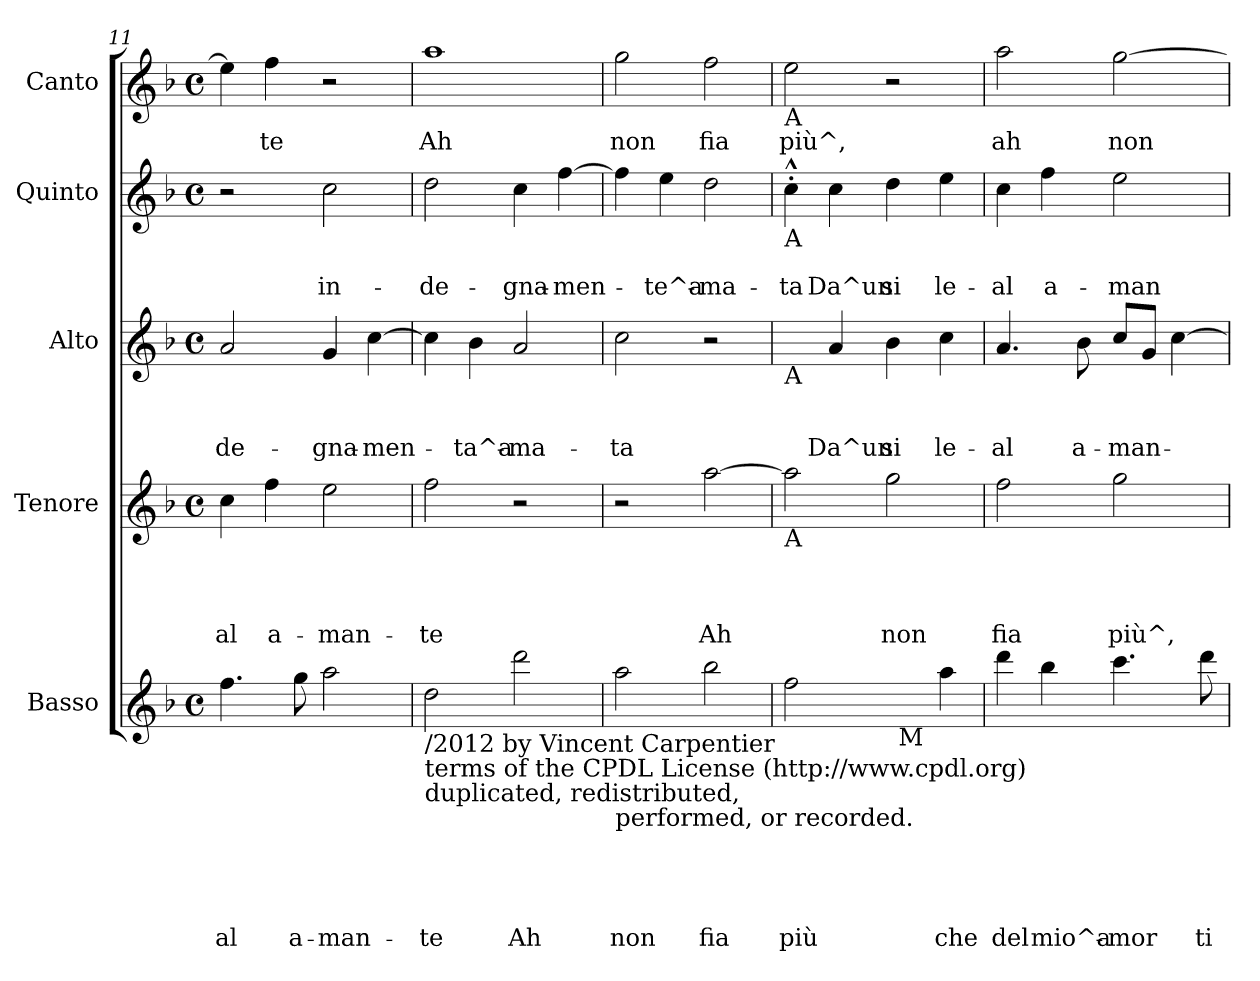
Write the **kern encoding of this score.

**kern	**text	**text	**text	**text	**text	**kern	**text	**text	**text	**text	**kern	**text	**text	**text	**kern	**text	**text	**kern	**text
*part5	*part5	*part5	*part5	*part5	*part5	*part4	*part4	*part4	*part4	*part4	*part3	*part3	*part3	*part3	*part2	*part2	*part2	*part1	*part1
*staff5	*staff5	*staff5	*staff5	*staff5	*staff5	*staff4	*staff4	*staff4	*staff4	*staff4	*staff3	*staff3	*staff3	*staff3	*staff2	*staff2	*staff2	*staff1	*staff1
*I"Basso	*	*	*	*	*	*I"Tenore	*	*	*	*	*I"Alto	*	*	*	*I"Quinto	*	*	*I"Canto	*
*clefG2	*	*	*	*	*	*clefG2	*	*	*	*	*clefG2	*	*	*	*clefG2	*	*	*clefG2	*
*k[b-]	*	*	*	*	*	*k[b-]	*	*	*	*	*k[b-]	*	*	*	*k[b-]	*	*	*k[b-]	*
*F:	*	*	*	*	*	*F:	*	*	*	*	*F:	*	*	*	*F:	*	*	*F:	*
*M4/4	*	*	*	*	*	*M4/4	*	*	*	*	*M4/4	*	*	*	*M4/4	*	*	*M4/4	*
*met(c)	*	*	*	*	*	*met(c)	*	*	*	*	*met(c)	*	*	*	*met(c)	*	*	*met(c)	*
=11	=11	=11	=11	=11	=11	=11	=11	=11	=11	=11	=11	=11	=11	=11	=11	=11	=11	=11	=11
!	!	!	!	!	!LO:LY:b	!	!	!	!	!LO:LY:b	!	!	!	!LO:LY:b	!	!	!	!	!
4.ff\	.	.	.	.	-al	4cc\	.	.	.	-al	2a/	.	.	-de-	2r	.	.	4ee\]	.
!	!	!	!	!	!	!	!	!	!	!LO:LY:b	!	!	!	!	!	!	!	!	!LO:LY:b
.	.	.	.	.	.	4ff\	.	.	.	a-	.	.	.	.	.	.	.	4ff\	-te
!	!	!	!	!	!LO:LY:b	!	!	!	!	!	!	!	!	!	!	!	!	!	!
8gg\	.	.	.	.	a-	.	.	.	.	.	.	.	.	.	.	.	.	.	.
!	!	!	!	!	!LO:LY:b	!	!	!	!	!LO:LY:b	!	!	!	!LO:LY:b	!	!	!LO:LY:b	!	!
2aa\	.	.	.	.	-man-	2ee\	.	.	.	-man-	4g/	.	.	-gna-	2cc\	.	in-	2r	.
!	!	!	!	!	!	!	!	!	!	!	!	!	!	!LO:LY:b	!	!	!	!	!
.	.	.	.	.	.	.	.	.	.	.	[>4cc\	.	.	-men-	.	.	.	.	.
=12	=12	=12	=12	=12	=12	=12	=12	=12	=12	=12	=12	=12	=12	=12	=12	=12	=12	=12	=12
!LO:TX:b:t=/2012 by Vincent Carpentier	!	!	!	!	!	!	!	!	!	!	!	!	!	!	!	!	!	!	!
!LO:TX:b:t=terms of the CPDL License (http&colon;//www.cpdl.org)	!	!	!	!	!	!	!	!	!	!	!	!	!	!	!	!	!	!	!
!LO:TX:b:t=duplicated, redistributed,	!	!	!	!	!	!	!	!	!	!	!	!	!	!	!	!	!	!	!
!	!	!	!	!	!LO:LY:b	!	!	!	!	!LO:LY:b	!	!	!	!	!	!	!LO:LY:b	!	!LO:LY:b
2dd\	.	.	.	.	-te	2ff\	.	.	.	-te	4cc\]	.	.	.	2dd\	.	-de-	1aa	Ah
!	!	!	!	!	!	!	!	!	!	!	!	!	!	!LO:LY:b	!	!	!	!	!
.	.	.	.	.	.	.	.	.	.	.	4b-\	.	.	-ta^a-	.	.	.	.	.
!	!	!	!	!	!LO:LY:b	!	!	!	!	!	!	!	!	!LO:LY:b	!	!	!LO:LY:b	!	!
2ddd\	.	.	.	.	Ah	2r	.	.	.	.	2a/	.	.	-ma-	4cc\	.	-gna-	.	.
!	!	!	!	!	!	!	!	!	!	!	!	!	!	!	!	!	!LO:LY:b	!	!
.	.	.	.	.	.	.	.	.	.	.	.	.	.	.	[>4ff\	.	-men-	.	.
=13	=13	=13	=13	=13	=13	=13	=13	=13	=13	=13	=13	=13	=13	=13	=13	=13	=13	=13	=13
!LO:TX:b:t=performed, or recorded.	!	!	!	!	!	!	!	!	!	!	!	!	!	!	!	!	!	!	!
!	!	!	!	!	!LO:LY:b	!	!	!	!	!	!	!	!	!LO:LY:b	!	!	!	!	!LO:LY:b
2aa\	.	.	.	.	non	2r	.	.	.	.	2cc\	.	.	-ta	4ff\]	.	.	2gg\	non
!	!	!	!	!	!	!	!	!	!	!	!	!	!	!	!	!	!LO:LY:b	!	!
.	.	.	.	.	.	.	.	.	.	.	.	.	.	.	4ee\	.	-te^a-	.	.
!	!	!	!	!	!LO:LY:b	!	!	!	!	!LO:LY:b	!	!	!	!	!	!	!LO:LY:b	!	!LO:LY:b
2bb-\	.	.	.	.	fia	[>2aa\	.	.	.	Ah	2r	.	.	.	2dd\	.	-ma-	2ff\	fia
!!LO:PB:g=z
=14	=14	=14	=14	=14	=14	=14	=14	=14	=14	=14	=14	=14	=14	=14	=14	=14	=14	=14	=14
!	!	!	!	!	!	!	!	!	!	!	!	!	!	!	!	!	!	!LO:TX:b:t=A	!
!	!	!	!	!	!	!	!	!	!	!	!	!	!	!	!LO:TX:b:t=A	!	!	!	!
!	!	!	!	!	!	!	!	!	!	!	!LO:TX:b:t=A	!	!	!	!	!	!	!	!
!	!	!	!	!	!	!LO:TX:b:t=A	!	!	!	!	!	!	!	!	!	!	!	!	!
!LO:TX:b:t=B	!	!	!	!	!	!	!	!	!	!	!	!	!	!	!	!	!	!	!
!	!	!	!	!	!LO:LY:b	!	!	!	!	!	!	!	!	!	!	!	!LO:LY:b	!	!LO:LY:b
*^	*	*	*	*	*	*	*	*	*	*	*	*	*	*	*	*	*	*	*
2ff\	2ryy	.	.	.	.	più	2aa\]	.	.	.	.	4ryy	.	.	.	4cc^^>'>\	.	-ta	2ee\	più^,
!	!	!	!	!	!	!	!	!	!	!	!	!	!	!	!LO:LY:b	!	!	!LO:LY:b	!	!
.	.	.	.	.	.	.	.	.	.	.	.	4a/	.	.	Da^un	4cc\	.	Da^un	.	.
!	!	!	!	!	!	!	!	!	!	!	!LO:LY:b	!	!	!	!LO:LY:b	!	!	!LO:LY:b	!	!
4ryy	32ryy	.	.	.	.	.	2gg\	.	.	.	non	4b-\	.	.	si	4dd\	.	si	2r	.
!	!LO:TX:b:t=M	!	!	!	!	!	!	!	!	!	!	!	!	!	!	!	!	!	!	!
.	4...ryy	.	.	.	.	.	.	.	.	.	.	.	.	.	.	.	.	.	.	.
!	!	!	!	!	!	!LO:LY:b	!	!	!	!	!	!	!	!	!LO:LY:b	!	!	!LO:LY:b	!	!
4aa\	.	.	.	.	.	che	.	.	.	.	.	4cc\	.	.	le-	4ee\	.	le-	.	.
=15	=15	=15	=15	=15	=15	=15	=15	=15	=15	=15	=15	=15	=15	=15	=15	=15	=15	=15	=15	=15
!	!	!	!	!	!	!LO:LY:b	!	!	!	!	!LO:LY:b	!	!	!	!LO:LY:b	!	!	!LO:LY:b	!	!LO:LY:b
*v	*v	*	*	*	*	*	*	*	*	*	*	*	*	*	*	*	*	*	*	*
4ddd\	.	.	.	.	del	2ff\	.	.	.	fia	4.a/	.	.	-al	4cc\	.	-al	2aa\	ah
!	!	!	!	!	!LO:LY:b	!	!	!	!	!	!	!	!	!	!	!	!LO:LY:b	!	!
4bb-\	.	.	.	.	mio^a-	.	.	.	.	.	.	.	.	.	4ff\	.	a-	.	.
!	!	!	!	!	!	!	!	!	!	!	!	!	!	!LO:LY:b	!	!	!	!	!
.	.	.	.	.	.	.	.	.	.	.	8b-\	.	.	a-	.	.	.	.	.
!	!	!	!	!	!LO:LY:b	!	!	!	!	!LO:LY:b	!	!	!	!LO:LY:b	!	!	!LO:LY:b	!	!LO:LY:b
4.ccc\	.	.	.	.	-mor	2gg\	.	.	.	più^,	8cc/L	.	.	-man-	2ee\	.	-man-	[>2gg\	non
.	.	.	.	.	.	.	.	.	.	.	8g/J	.	.	.	.	.	.	.	.
.	.	.	.	.	.	.	.	.	.	.	[>4cc\	.	.	.	.	.	.	.	.
!	!	!	!	!	!LO:LY:b	!	!	!	!	!	!	!	!	!	!	!	!	!	!
8ddd\	.	.	.	.	ti	.	.	.	.	.	.	.	.	.	.	.	.	.	.
=	=	=	=	=	=	=	=	=	=	=	=	=	=	=	=	=	=	=	=
*-	*-	*-	*-	*-	*-	*-	*-	*-	*-	*-	*-	*-	*-	*-	*-	*-	*-	*-	*-
